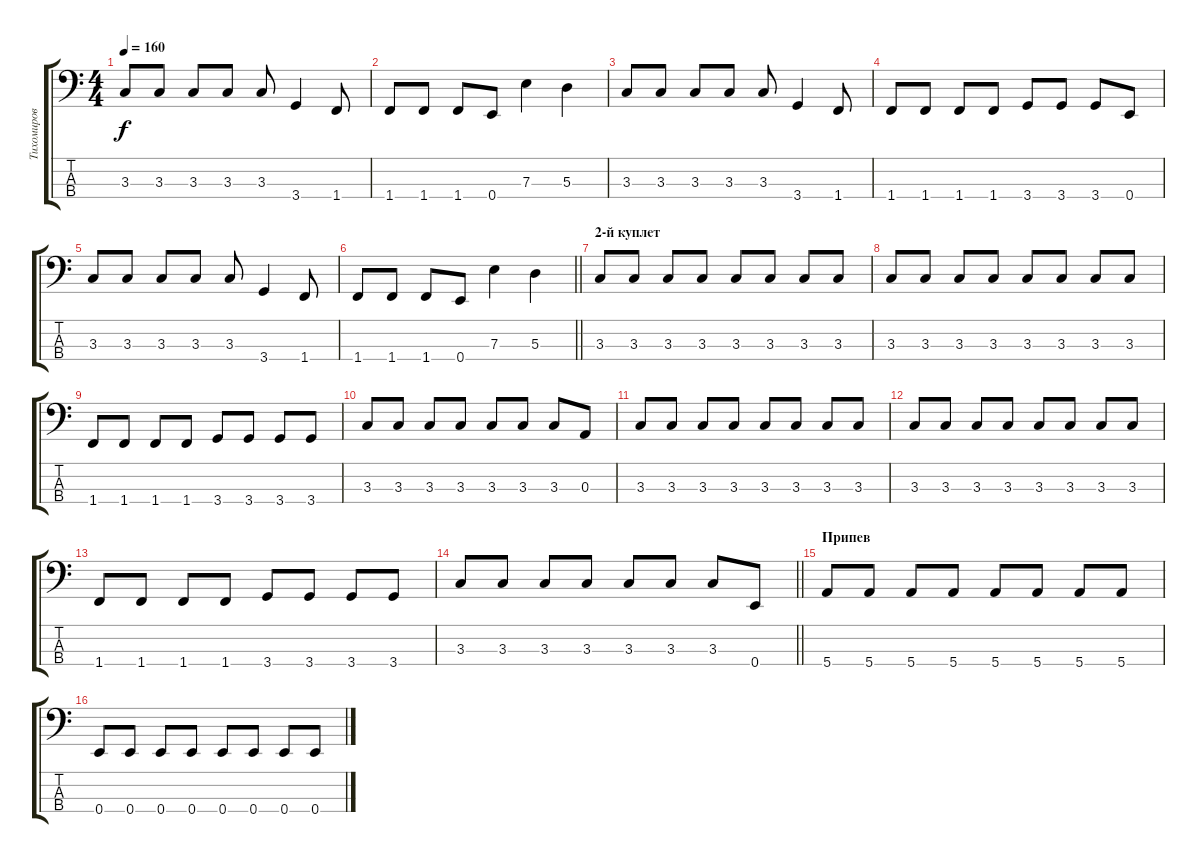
\track ("Тихомиров" "Тихомиров") {instrument electricbassfinger}
\staff {score tabs}
\tuning (G2 D2 A1 E1) {hide}
\ts (4 4)
\tempo 160
\clef f4
\ks c
3.3.8{dy f} 3.3.8 3.3.8 3.3.8 3.3.8 3.4.4 1.4.8 |
1.4.8 1.4.8 1.4.8 0.4.8 7.3.4 5.3.4 |
3.3.8 3.3.8 3.3.8 3.3.8 3.3.8 3.4.4 1.4.8 |
1.4.8 1.4.8 1.4.8 1.4.8 3.4.8 3.4.8 3.4.8 0.4.8 |
3.3.8 3.3.8 3.3.8 3.3.8 3.3.8 3.4.4 1.4.8 |
\barLineRight lightlight
1.4.8 1.4.8 1.4.8 0.4.8 7.3.4 5.3.4 |
\section ("" "2-й куплет")
3.3.8 3.3.8 3.3.8 3.3.8 3.3.8 3.3.8 3.3.8 3.3.8 |
3.3.8 3.3.8 3.3.8 3.3.8 3.3.8 3.3.8 3.3.8 3.3.8 |
1.4.8 1.4.8 1.4.8 1.4.8 3.4.8 3.4.8 3.4.8 3.4.8 |
3.3.8 3.3.8 3.3.8 3.3.8 3.3.8 3.3.8 3.3.8 0.3.8 |
3.3.8 3.3.8 3.3.8 3.3.8 3.3.8 3.3.8 3.3.8 3.3.8 |
3.3.8 3.3.8 3.3.8 3.3.8 3.3.8 3.3.8 3.3.8 3.3.8 |
1.4.8 1.4.8 1.4.8 1.4.8 3.4.8 3.4.8 3.4.8 3.4.8 |
\barLineRight lightlight
3.3.8 3.3.8 3.3.8 3.3.8 3.3.8 3.3.8 3.3.8 0.4.8 |
\section ("" "Припев")
5.4.8 5.4.8 5.4.8 5.4.8 5.4.8 5.4.8 5.4.8 5.4.8 |
0.4.8 0.4.8 0.4.8 0.4.8 0.4.8 0.4.8 0.4.8 0.4.8
